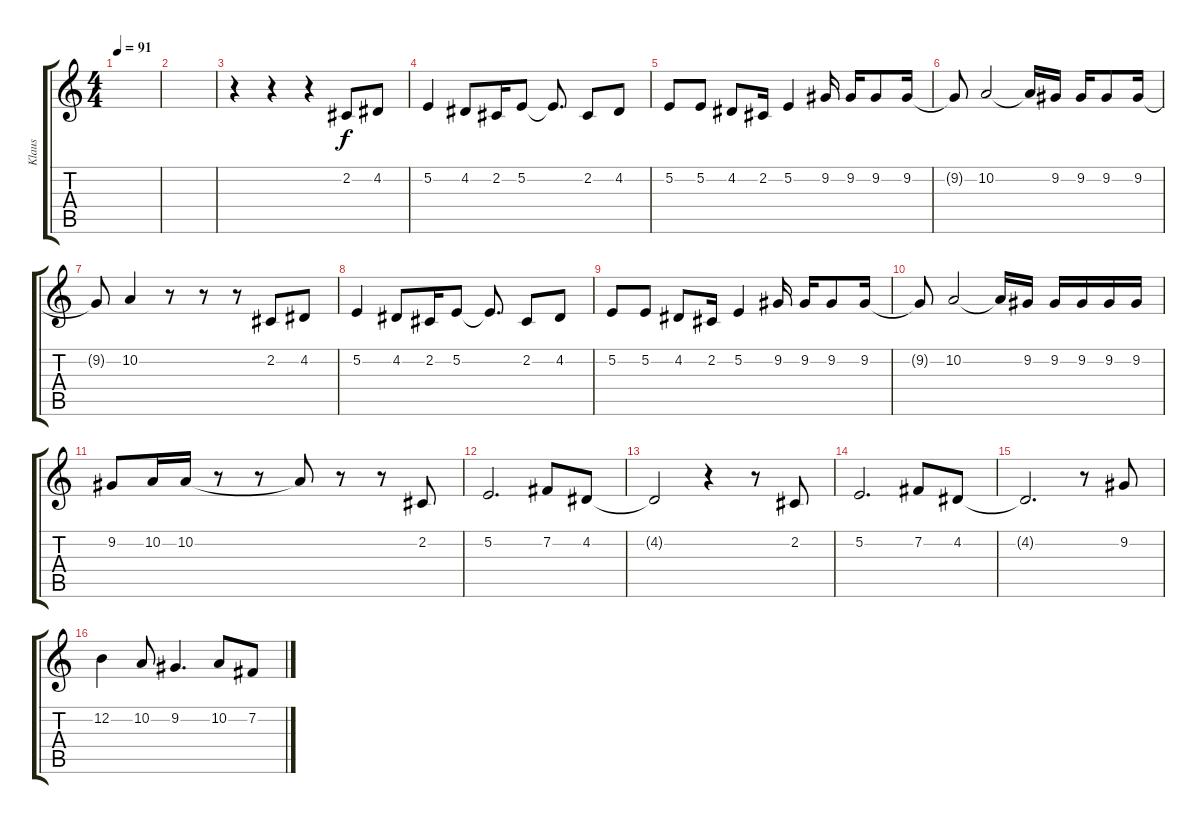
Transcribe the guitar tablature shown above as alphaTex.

\track ("Klaus" "Klaus") {instrument violin}
\staff {score tabs}
\tuning (E4 B3 G3 D3 A2 E2) {hide}
\ts (4 4)
\tempo 91
\clef g2
\ks c
|
|
r.4 r.4 r.4 2.2.8 4.2.8 |
5.2.4 4.2.8 2.2.16 5.2.8 5.2{t}.8{d} 2.2.8 4.2.8 |
5.2.8 5.2.8 4.2.8 2.2.16 5.2.4 9.2.16 9.2.16 9.2.8 9.2.16 |
9.2{t}.8 10.2.2 10.2{t}.16 9.2.16 9.2.16 9.2.8 9.2.16 |
9.2{t}.8 10.2.4 r.8 r.8 r.8 2.2.8 4.2.8 |
5.2.4 4.2.8 2.2.16 5.2.8 5.2{t}.8{d} 2.2.8 4.2.8 |
5.2.8 5.2.8 4.2.8 2.2.16 5.2.4 9.2.16 9.2.16 9.2.8 9.2.16 |
9.2{t}.8 10.2.2 10.2{t}.16 9.2.16 9.2.16 9.2.16 9.2.16 9.2.16 |
9.2.8 10.2.16 10.2.16 r.8 r.8 10.2{t}.8 r.8 r.8 2.2.8 |
5.2.2{d} 7.2.8 4.2.8 |
4.2{t}.2 r.4 r.8 2.2.8 |
5.2.2{d} 7.2.8 4.2.8 |
4.2{t}.2{d} r.8 9.2.8 |
12.2.4 10.2.8 9.2.4{d} 10.2.8 7.2.8
